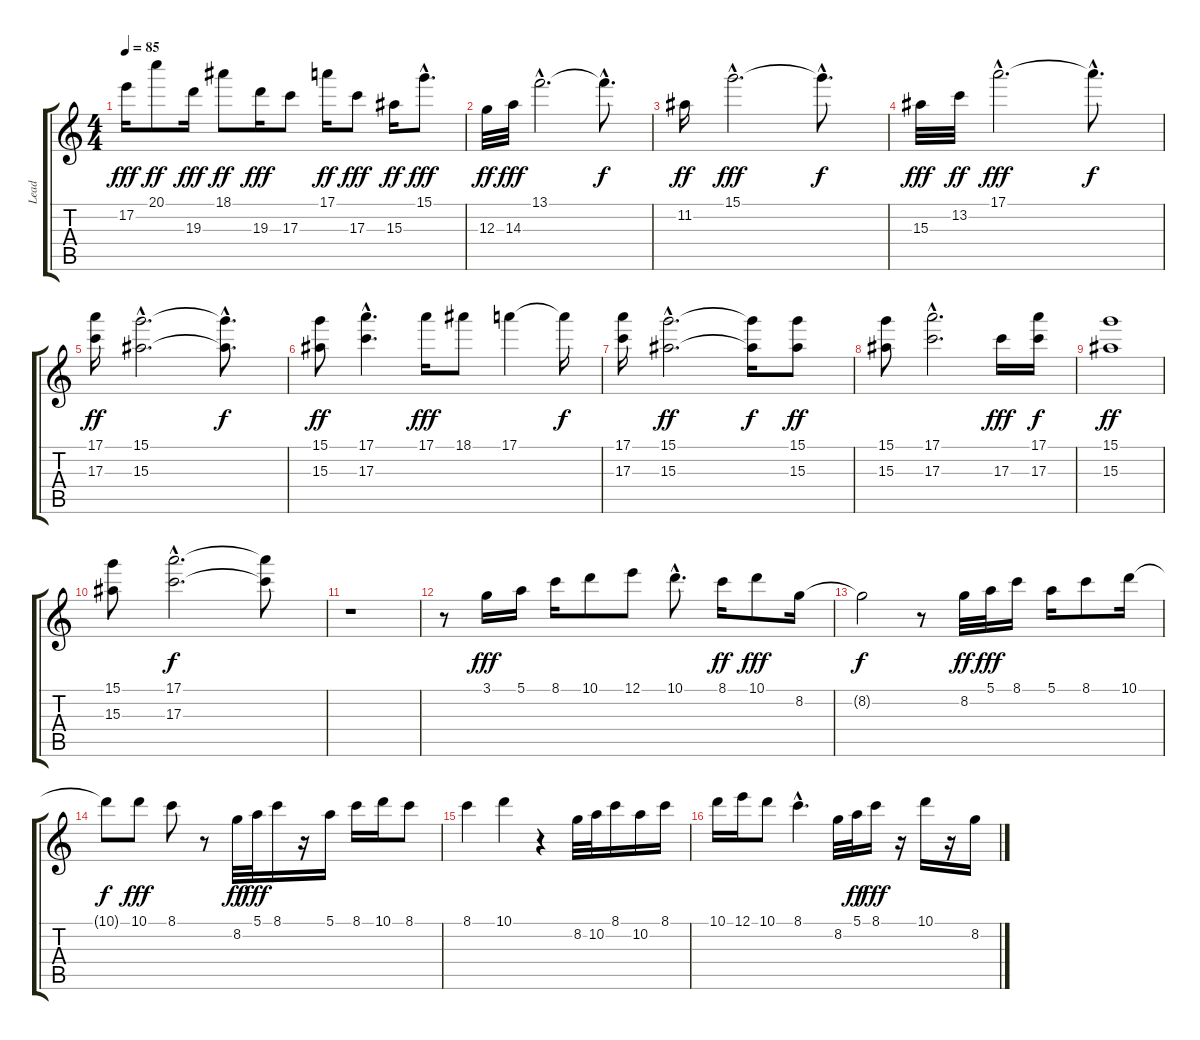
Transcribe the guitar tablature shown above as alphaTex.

\track ("Lead" "Lead") {instrument overdrivenguitar}
\staff {score tabs}
\tuning (E4 B3 G3 D3 A2 E2) {hide}
\ts (4 4)
\tempo 85
\clef g2
\ks c
17.2.16{dy fff} 20.1.8{dy ff} 19.3.16{dy fff} 18.1.8{dy ff} 19.3.16{dy fff} 17.3.8 17.1.16{dy ff} 17.3.8{dy fff} 15.3.16{dy ff} 15.1{hac}.8{d dy fff} |
12.3.32{dy ff} 14.3.32{dy fff} 13.1{hac}.2{d} 13.1{hac t}.8{d dy f} |
11.2.16{dy ff} 15.1{hac}.2{d dy fff} 15.1{hac t}.8{d dy f} |
15.3.32{dy fff} 13.2.32{dy ff} 17.1{hac}.2{d dy fff} 17.1{hac t}.8{d dy f} |
(17.1 17.3).16{dy ff} (15.1{hac} 15.3{hac}).2{d} (15.1{hac t} 15.3{hac t}).8{d dy f} |
(15.1 15.3).8{dy ff} (17.1{hac} 17.3{hac}).4{d} 17.1.16{dy fff} 18.1.8 17.1.4 17.1{t}.16{dy f} |
(17.1 17.3).16 (15.1{hac} 15.3{hac}).2{d dy ff} (15.1{t} 15.3{t}).16{dy f} (15.1 15.3).8{dy ff} |
(15.1 15.3).8 (17.1{hac} 17.3{hac}).2{d} 17.3.16{dy fff} (17.1 17.3).16{dy f} |
(15.1 15.3).1{dy ff} |
(15.1 15.3).8 (17.1{hac} 17.3{hac}).2{d dy f} (17.1{t} 17.3{t}).8 |
r.1 |
r.8 3.1.16{dy fff} 5.1.16 8.1.16 10.1.8 12.1.8 10.1{hac}.8{d} 8.1.16{dy ff} 10.1.8{dy fff} 8.2.16 |
8.2{t}.2{dy f} r.8 8.2.32{dy ff} 5.1.32{dy fff} 8.1.16 5.1.16 8.1.8 10.1.16 |
10.1{t}.8{dy f} 10.1.8{dy fff} 8.1.8 r.8 8.2.32{dy ff} 5.1.32{dy fff} 8.1.16 r.16 5.1.16 8.1.16 10.1.16 8.1.8 |
8.1.4 10.1.4 r.4 8.2.32 10.2.32 8.1.16 10.2.16 8.1.16 |
10.1.16 12.1.16 10.1.8 8.1{hac}.4{d} 8.2.32 5.1.32{dy ff} 8.1.16{dy fff} r.16 10.1.16 r.16 8.2.16
